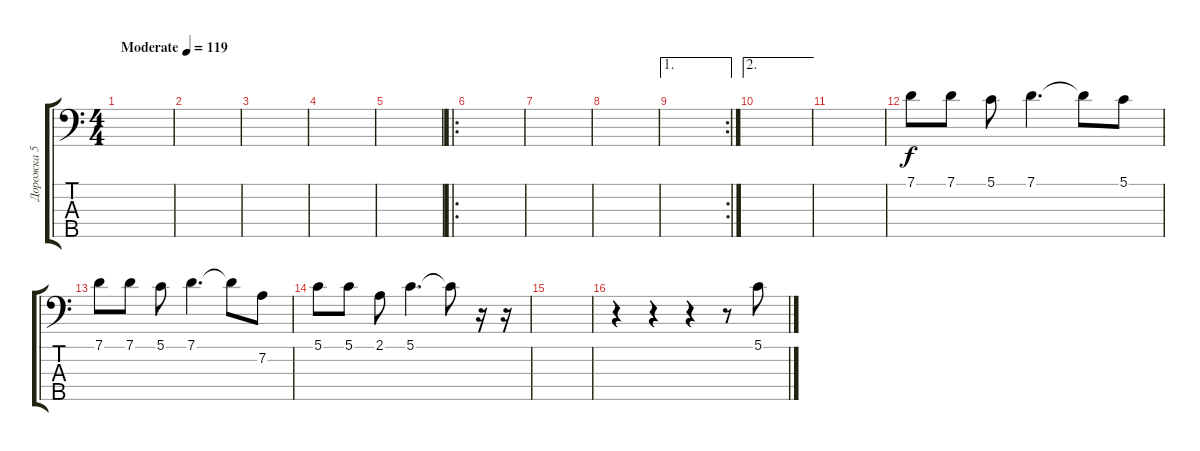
\track ("Дорожка 5" "Дорожка 5") {instrument electricguitarclean}
\staff {score tabs}
\tuning (G2 D2 A1 E1 B0) {hide}
\ts (4 4)
\tempo (119 "Moderate")
\clef f4
\ks c
|
|
|
|
|
\ro
|
|
|
\ae 1
\rc 2
|
\ae 2
|
|
7.1.8 7.1.8 5.1.8 7.1.4{d} 7.1{t}.8 5.1.8 |
7.1.8 7.1.8 5.1.8 7.1.4{d} 7.1{t}.8 7.2.8 |
5.1.8 5.1.8 2.1.8 5.1.4{d} 5.1{t}.8 r.16 r.16 |
|
r.4 r.4 r.4 r.8 5.1.8
